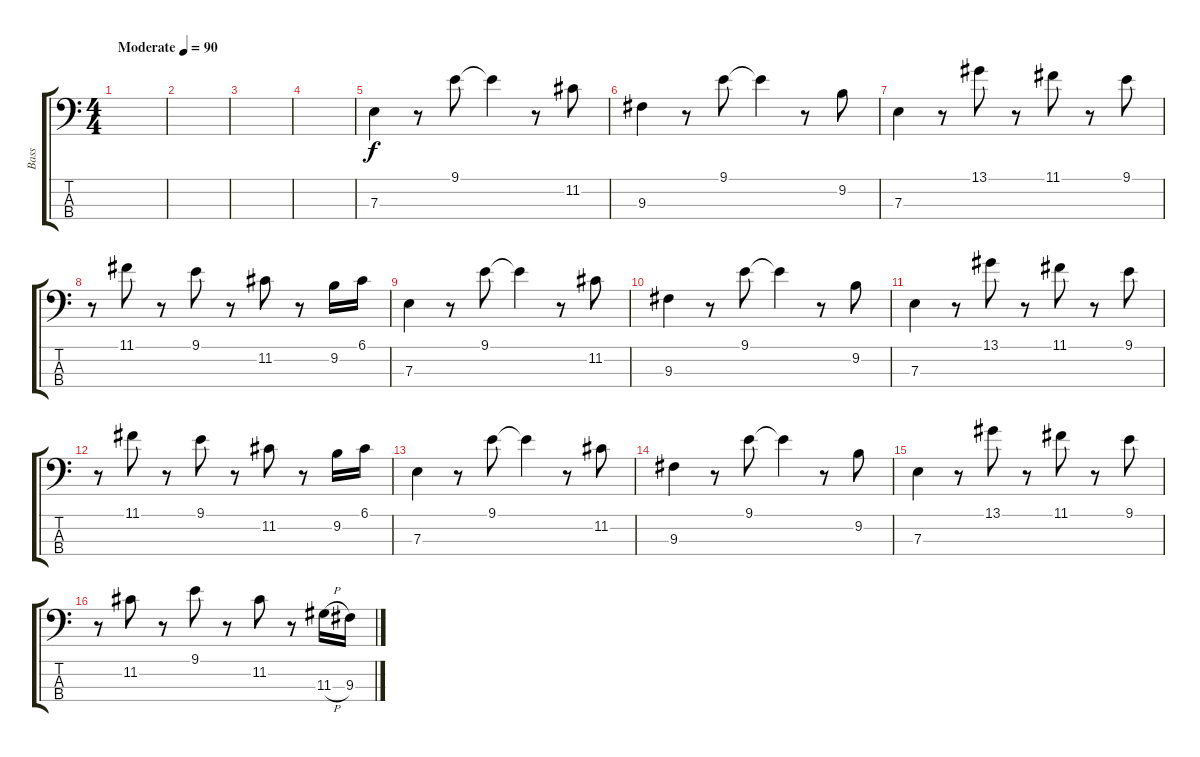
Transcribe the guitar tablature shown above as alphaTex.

\track ("Bass" "Bass") {instrument electricbassfinger}
\staff {score tabs}
\tuning (G2 D2 A1 E1) {hide}
\ts (4 4)
\tempo (90 "Moderate")
\clef f4
\ks c
|
|
|
|
7.3.4 r.8 9.1.8 9.1{t}.4 r.8 11.2.8 |
9.3.4 r.8 9.1.8 9.1{t}.4 r.8 9.2.8 |
7.3.4 r.8 13.1.8 r.8 11.1.8 r.8 9.1.8 |
r.8 11.1.8 r.8 9.1.8 r.8 11.2.8 r.8 9.2.16 6.1.16 |
7.3.4 r.8 9.1.8 9.1{t}.4 r.8 11.2.8 |
9.3.4 r.8 9.1.8 9.1{t}.4 r.8 9.2.8 |
7.3.4 r.8 13.1.8 r.8 11.1.8 r.8 9.1.8 |
r.8 11.1.8 r.8 9.1.8 r.8 11.2.8 r.8 9.2.16 6.1.16 |
7.3.4 r.8 9.1.8 9.1{t}.4 r.8 11.2.8 |
9.3.4 r.8 9.1.8 9.1{t}.4 r.8 9.2.8 |
7.3.4 r.8 13.1.8 r.8 11.1.8 r.8 9.1.8 |
r.8 11.2.8 r.8 9.1.8 r.8 11.2.8 r.8 11.3{h}.16 9.3.16
